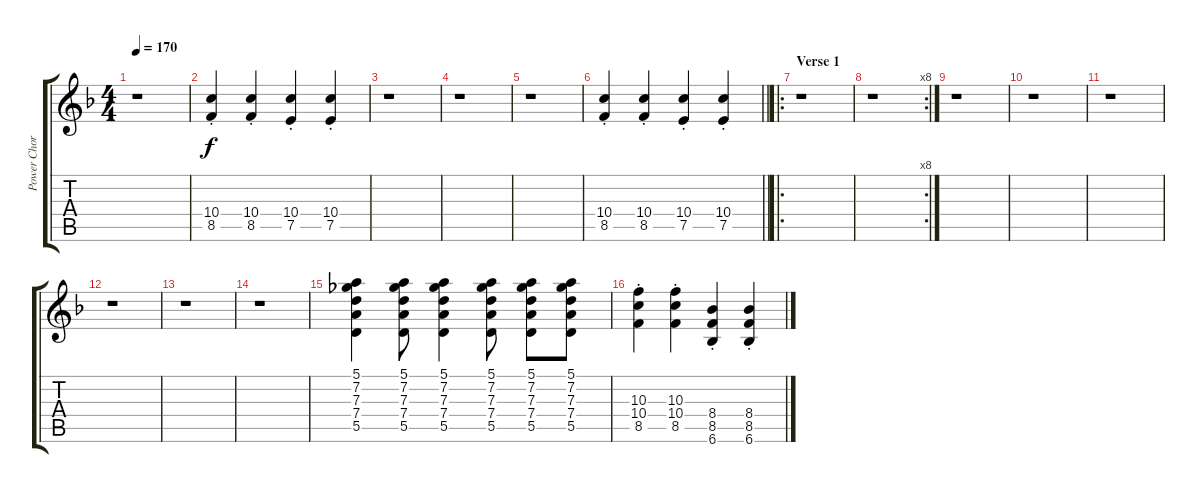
\track ("Power Chords" "Power Chor") {instrument overdrivenguitar}
\staff {score tabs}
\tuning (E4 B3 G3 D3 A2 E2) {hide}
\ts (4 4)
\tempo 170
\clef g2
\ks f
r.1{dy f} |
(10.4{st} 8.5{st}).4 (10.4{st} 8.5{st}).4 (10.4{st} 7.5{st}).4 (10.4{st} 7.5{st}).4 |
r.1 |
r.1 |
r.1 |
\barLineRight lightlight
(10.4{st} 8.5{st}).4 (10.4{st} 8.5{st}).4 (10.4{st} 7.5{st}).4 (10.4{st} 7.5{st}).4 |
\ro
\section ("" "Verse 1")
r.1 |
\rc 8
r.1 |
r.1 |
r.1 |
r.1 |
r.1 |
r.1 |
r.1 |
(5.1 7.2 7.3 7.4 5.5).4 (5.1 7.2 7.3 7.4 5.5).8 (5.1 7.2 7.3 7.4 5.5).4 (5.1 7.2 7.3 7.4 5.5).8 (5.1 7.2 7.3 7.4 5.5).8 (5.1 7.2 7.3 7.4 5.5).8 |
(10.3{st} 10.4{st} 8.5{st}).4 (10.3{st} 10.4{st} 8.5{st}).4 (8.4{st} 8.5{st} 6.6{st}).4 (8.4{st} 8.5{st} 6.6{st}).4
